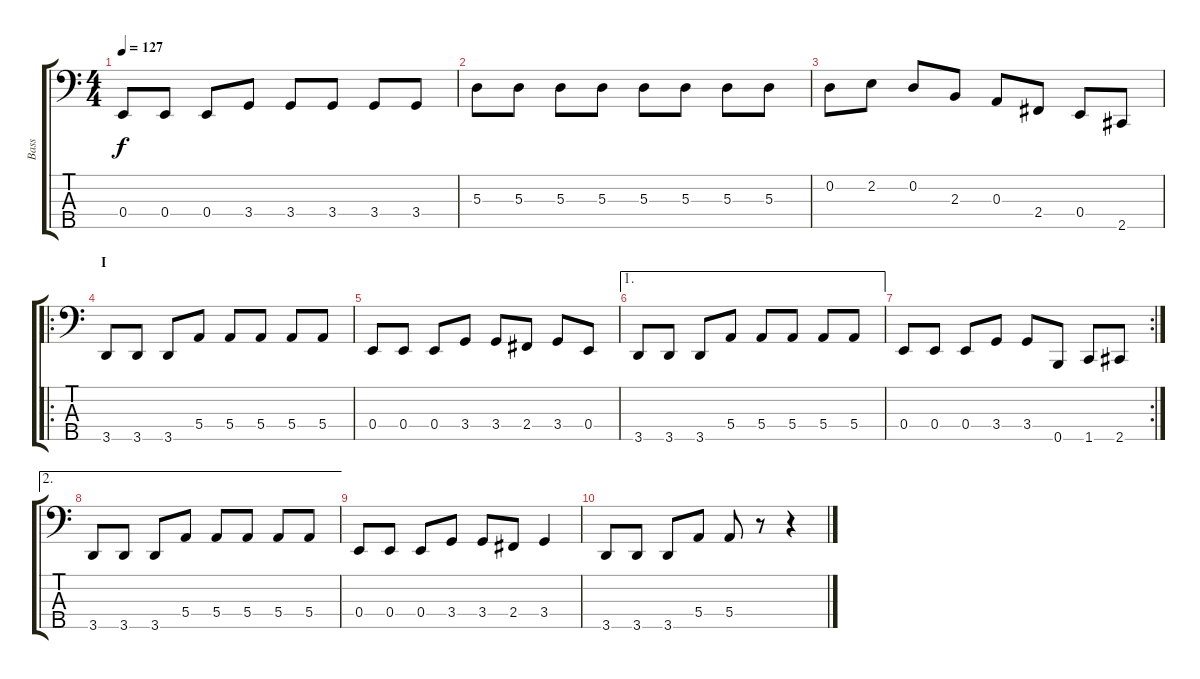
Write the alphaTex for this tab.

\track ("Bass" "Bass") {instrument electricbassfinger}
\staff {score tabs}
\tuning (G2 D2 A1 E1 B0) {hide}
\ts (4 4)
\tempo 127
\clef f4
\ks c
0.4.8{dy f} 0.4.8 0.4.8 3.4.8 3.4.8 3.4.8 3.4.8 3.4.8 |
5.3.8 5.3.8 5.3.8 5.3.8 5.3.8 5.3.8 5.3.8 5.3.8 |
0.2.8 2.2.8 0.2.8 2.3.8 0.3.8 2.4.8 0.4.8 2.5.8 |
\ro
\section ("" "I")
3.5.8 3.5.8 3.5.8 5.4.8 5.4.8 5.4.8 5.4.8 5.4.8 |
0.4.8 0.4.8 0.4.8 3.4.8 3.4.8 2.4.8 3.4.8 0.4.8 |
\ae 1
3.5.8 3.5.8 3.5.8 5.4.8 5.4.8 5.4.8 5.4.8 5.4.8 |
\rc 2
0.4.8 0.4.8 0.4.8 3.4.8 3.4.8 0.5.8 1.5.8 2.5.8 |
\ae 2
3.5.8 3.5.8 3.5.8 5.4.8 5.4.8 5.4.8 5.4.8 5.4.8 |
0.4.8 0.4.8 0.4.8 3.4.8 3.4.8 2.4.8 3.4.4 |
3.5.8 3.5.8 3.5.8 5.4.8 5.4.8 r.8 r.4
